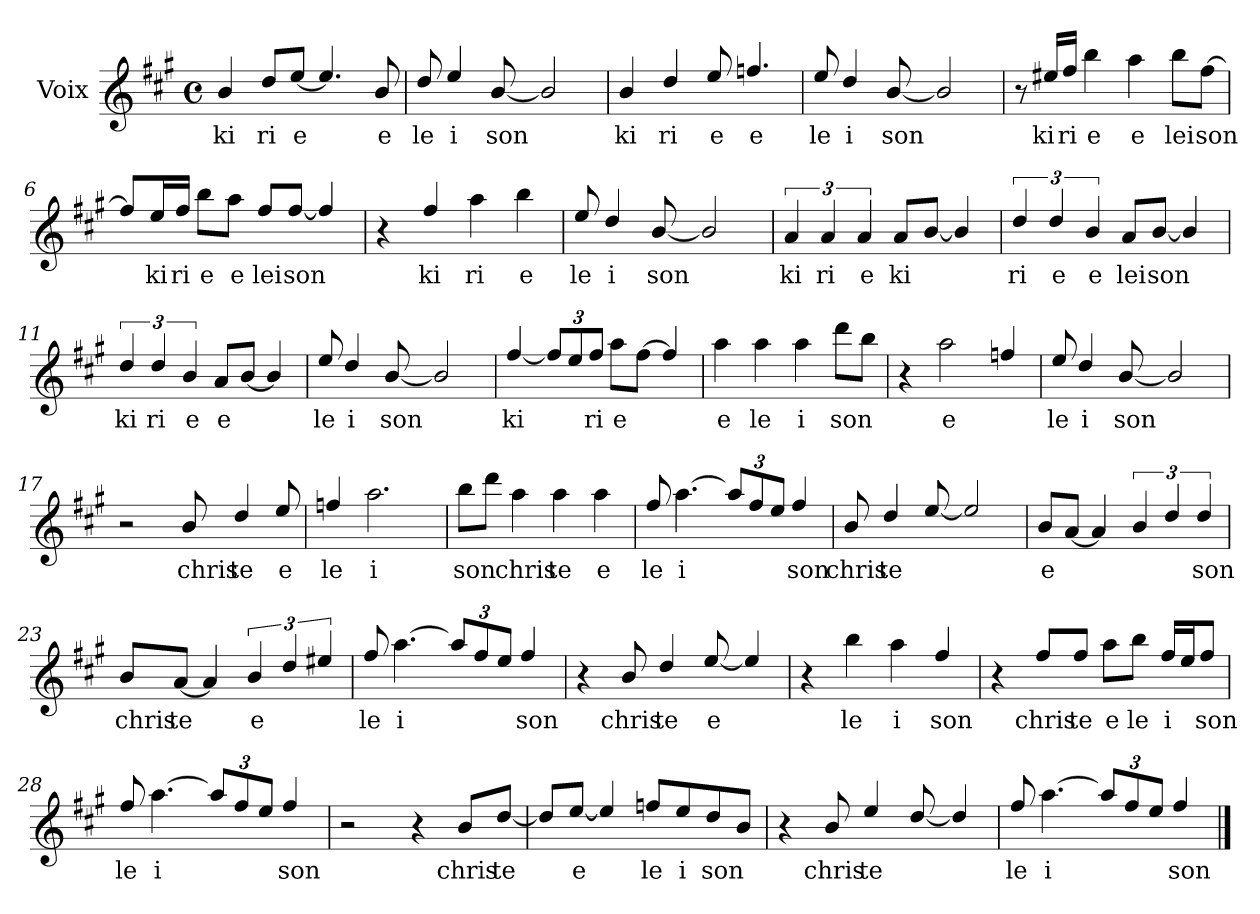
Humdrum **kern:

**kern	**text
*part1	*part1
*staff1	*staff1
*I"Voix	*
*clefG2	*
*ITrd5c9	*
*k[]	*
*C:	*
*M4/4	*
*met(c)	*
=1	=1
!	!LO:LY:b
4d/	ki
!	!LO:LY:b
8f/L	ri
!	!LO:LY:b
[8g/J	e
4.g/]	.
!	!LO:LY:b
8d/	e
=2	=2
!	!LO:LY:b
8f/	le
!	!LO:LY:b
4g/	i
!	!LO:LY:b
[8d/	son
2d/]	.
=3	=3
!	!LO:LY:b
4d/	ki
!	!LO:LY:b
4f/	ri
!	!LO:LY:b
8g/	e
!	!LO:LY:b
4.a-X/	e
=4	=4
!	!LO:LY:b
8g/	le
!	!LO:LY:b
4f/	i
!	!LO:LY:b
[8d/	son
2d/]	.
!!LO:LB:g=z
=5	=5
8r	.
!	!LO:LY:b
16g#X/LL	ki
!	!LO:LY:b
16a/JJ	ri
!	!LO:LY:b
4dd\	e
!	!LO:LY:b
4cc\	e
!	!LO:LY:b
8dd\L	lei
!	!LO:LY:b
[8a\J	son
=6	=6
8a/L]	.
!	!LO:LY:b
16g/L	ki
!	!LO:LY:b
16a/JJ	ri
!	!LO:LY:b
8dd\L	e
!	!LO:LY:b
8cc\J	e
!	!LO:LY:b
8a/L	lei
!	!LO:LY:b
[8a/J	son
4a/]	.
=7	=7
4r	.
!	!LO:LY:b
4a/	ki
!	!LO:LY:b
4cc\	ri
!	!LO:LY:b
4dd\	e
=8	=8
!	!LO:LY:b
8g/	le
!	!LO:LY:b
4f/	i
!	!LO:LY:b
[8d/	son
2d/]	.
!!LO:LB:g=z
=9	=9
!	!LO:LY:b
6c/	ki
!	!LO:LY:b
6c/	ri
!	!LO:LY:b
6c/	e
!	!LO:LY:b
8c/L	ki
[8d/J	.
4d/]	.
=10	=10
!	!LO:LY:b
6f/	ri
!	!LO:LY:b
6f/	e
!	!LO:LY:b
6d/	e
!	!LO:LY:b
8c/L	lei
!	!LO:LY:b
[8d/J	son
4d/]	.
=11	=11
!	!LO:LY:b
6f/	ki
!	!LO:LY:b
6f/	ri
!	!LO:LY:b
6d/	e
!	!LO:LY:b
8c/L	e
[8d/J	.
4d/]	.
=12	=12
!	!LO:LY:b
8g/	le
!	!LO:LY:b
4f/	i
!	!LO:LY:b
[8d/	son
2d/]	.
!!LO:LB:g=z
=13	=13
!	!LO:LY:b
[4a/	ki
12a/L]	.
12g/	.
!	!LO:LY:b
12a/J	ri
!	!LO:LY:b
8cc\L	e
[8a\J	.
4a/]	.
=14	=14
!	!LO:LY:b
4cc\	e
!	!LO:LY:b
4cc\	le
!	!LO:LY:b
4cc\	i
!	!LO:LY:b
8ff\L	son
8dd\J	.
=15	=15
4r	.
!	!LO:LY:b
2cc\	e
4a-X/	.
=16	=16
!	!LO:LY:b
8g/	le
!	!LO:LY:b
4f/	i
!	!LO:LY:b
[8d/	son
2d/]	.
!!LO:LB:g=z
=17	=17
2r	.
!	!LO:LY:b
8d/	chris
!	!LO:LY:b
4f/	te
!	!LO:LY:b
8g/	e
=18	=18
!	!LO:LY:b
4a-X/	le
!	!LO:LY:b
2.cc\	i
=19	=19
!	!LO:LY:b
8dd\L	son
8ff\J	.
!	!LO:LY:b
4cc\	chris
!	!LO:LY:b
4cc\	te
!	!LO:LY:b
4cc\	e
=20	=20
!	!LO:LY:b
8a/	le
!	!LO:LY:b
[4.cc\	i
12cc/L]	.
12a/	.
12g/J	.
!	!LO:LY:b
4a/	son
!!LO:LB:g=z
=21	=21
!	!LO:LY:b
8d/	chris
!	!LO:LY:b
4f/	te
[8g/	.
2g/]	.
=22	=22
!	!LO:LY:b
8d/L	e
[8c/J	.
4c/]	.
6d/	.
6f/	.
!	!LO:LY:b
6f/	son
=23	=23
!	!LO:LY:b
8d/L	chris
!	!LO:LY:b
[8c/J	te
4c/]	.
!	!LO:LY:b
6d/	e
6f/	.
6g#X/	.
=24	=24
!	!LO:LY:b
8a/	le
!	!LO:LY:b
[4.cc\	i
12cc/L]	.
12a/	.
12g/J	.
!	!LO:LY:b
4a/	son
!!LO:LB:g=z
=25	=25
4r	.
!	!LO:LY:b
8d/	chris
!	!LO:LY:b
4f/	te
!	!LO:LY:b
[8g/	e
4g/]	.
=26	=26
4r	.
!	!LO:LY:b
4dd\	le
!	!LO:LY:b
4cc\	i
!	!LO:LY:b
4a/	son
=27	=27
4r	.
!	!LO:LY:b
8a/L	chris
!	!LO:LY:b
8a/J	te
!	!LO:LY:b
8cc\L	e
!	!LO:LY:b
8dd\J	le
!	!LO:LY:b
16a/LL	i
16g/J	.
!	!LO:LY:b
8a/J	son
=28	=28
!	!LO:LY:b
8a/	le
!	!LO:LY:b
[4.cc\	i
12cc/L]	.
12a/	.
12g/J	.
!	!LO:LY:b
4a/	son
!!LO:LB:g=z
=29	=29
2r	.
4r	.
!	!LO:LY:b
8d/L	chris
!	!LO:LY:b
[8f/J	te
=30	=30
8f/L]	.
!	!LO:LY:b
[8g/J	e
4g/]	.
!	!LO:LY:b
8a-X/L	le
!	!LO:LY:b
8g/	i
!	!LO:LY:b
8f/	son
8d/J	.
=31	=31
4r	.
!	!LO:LY:b
8d/	chris
!	!LO:LY:b
4g/	te
[8f/	.
4f/]	.
=32	=32
!	!LO:LY:b
8a/	le
!	!LO:LY:b
[4.cc\	i
12cc/L]	.
12a/	.
12g/J	.
!	!LO:LY:b
4a/	son
==	==
*-	*-
